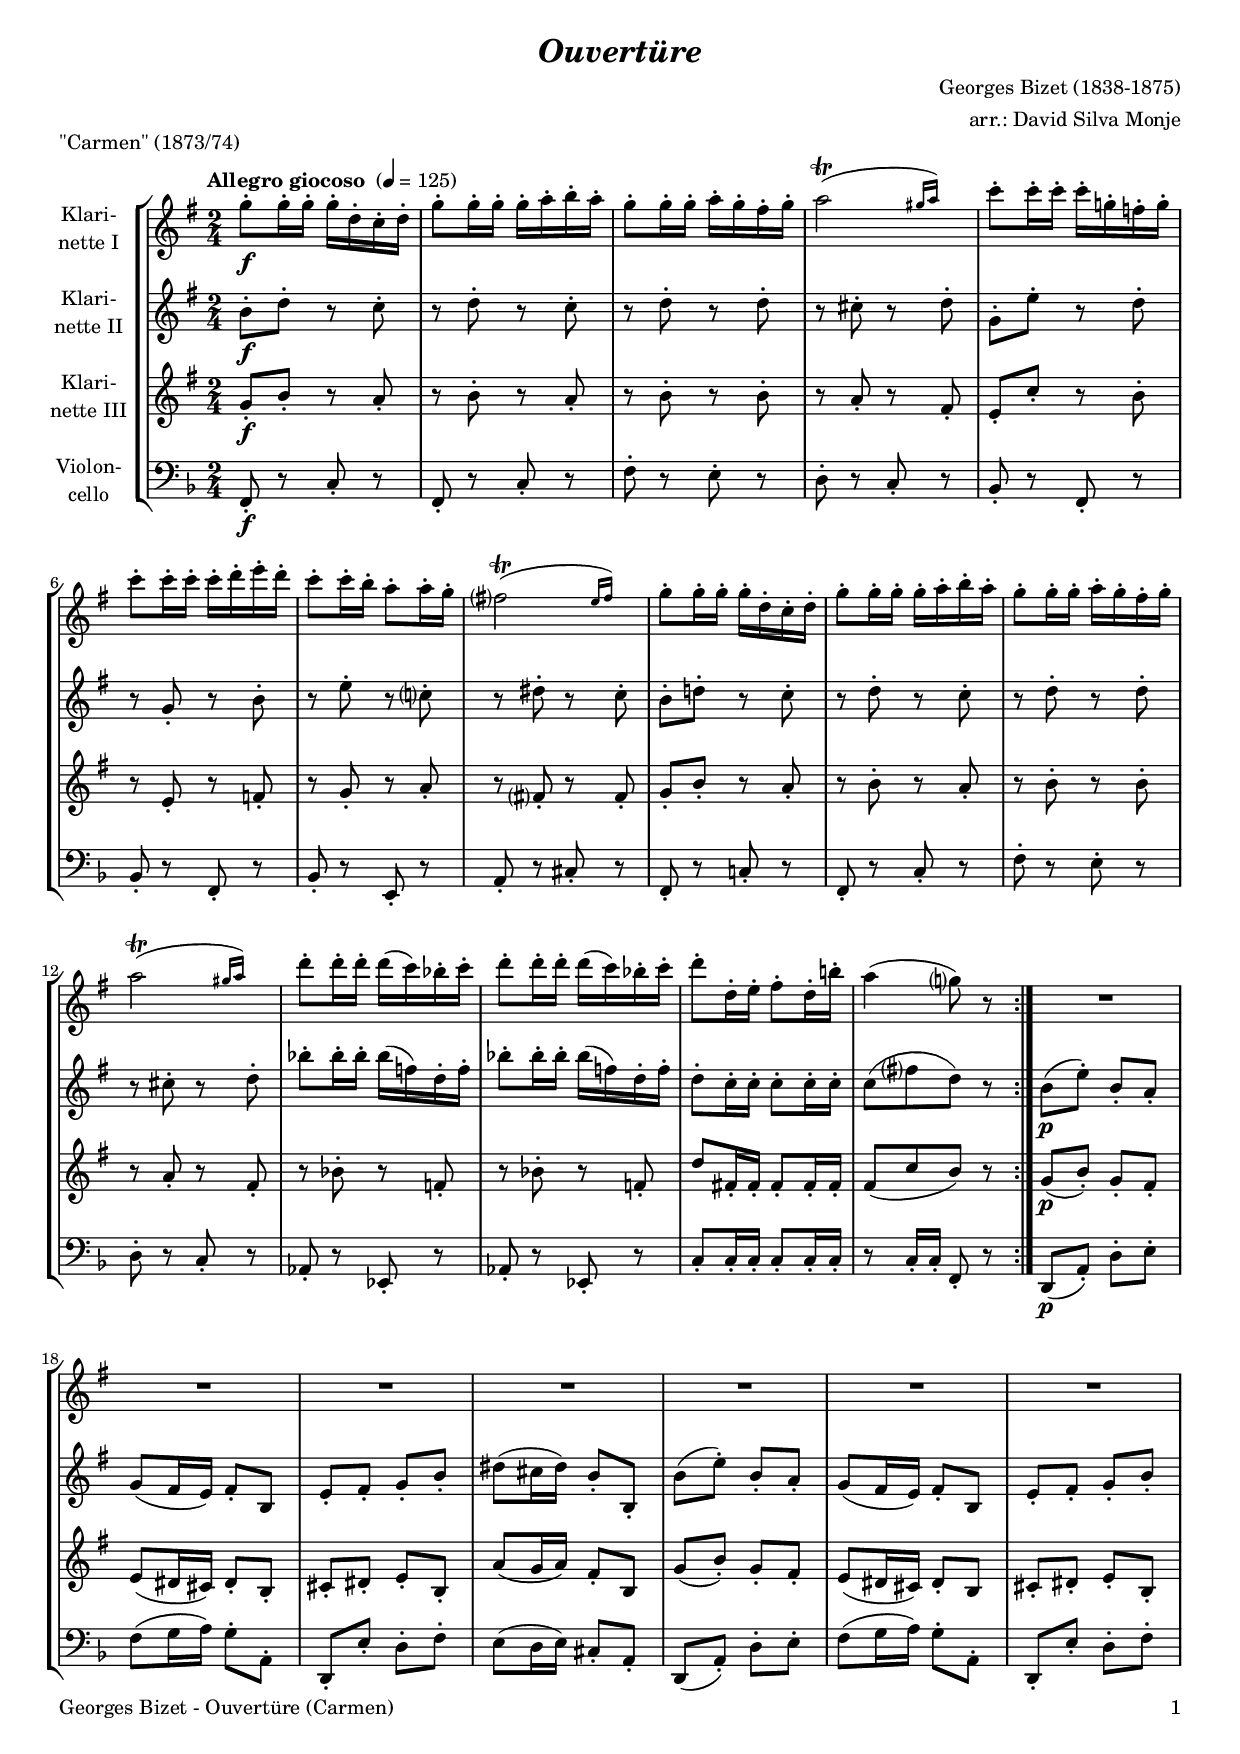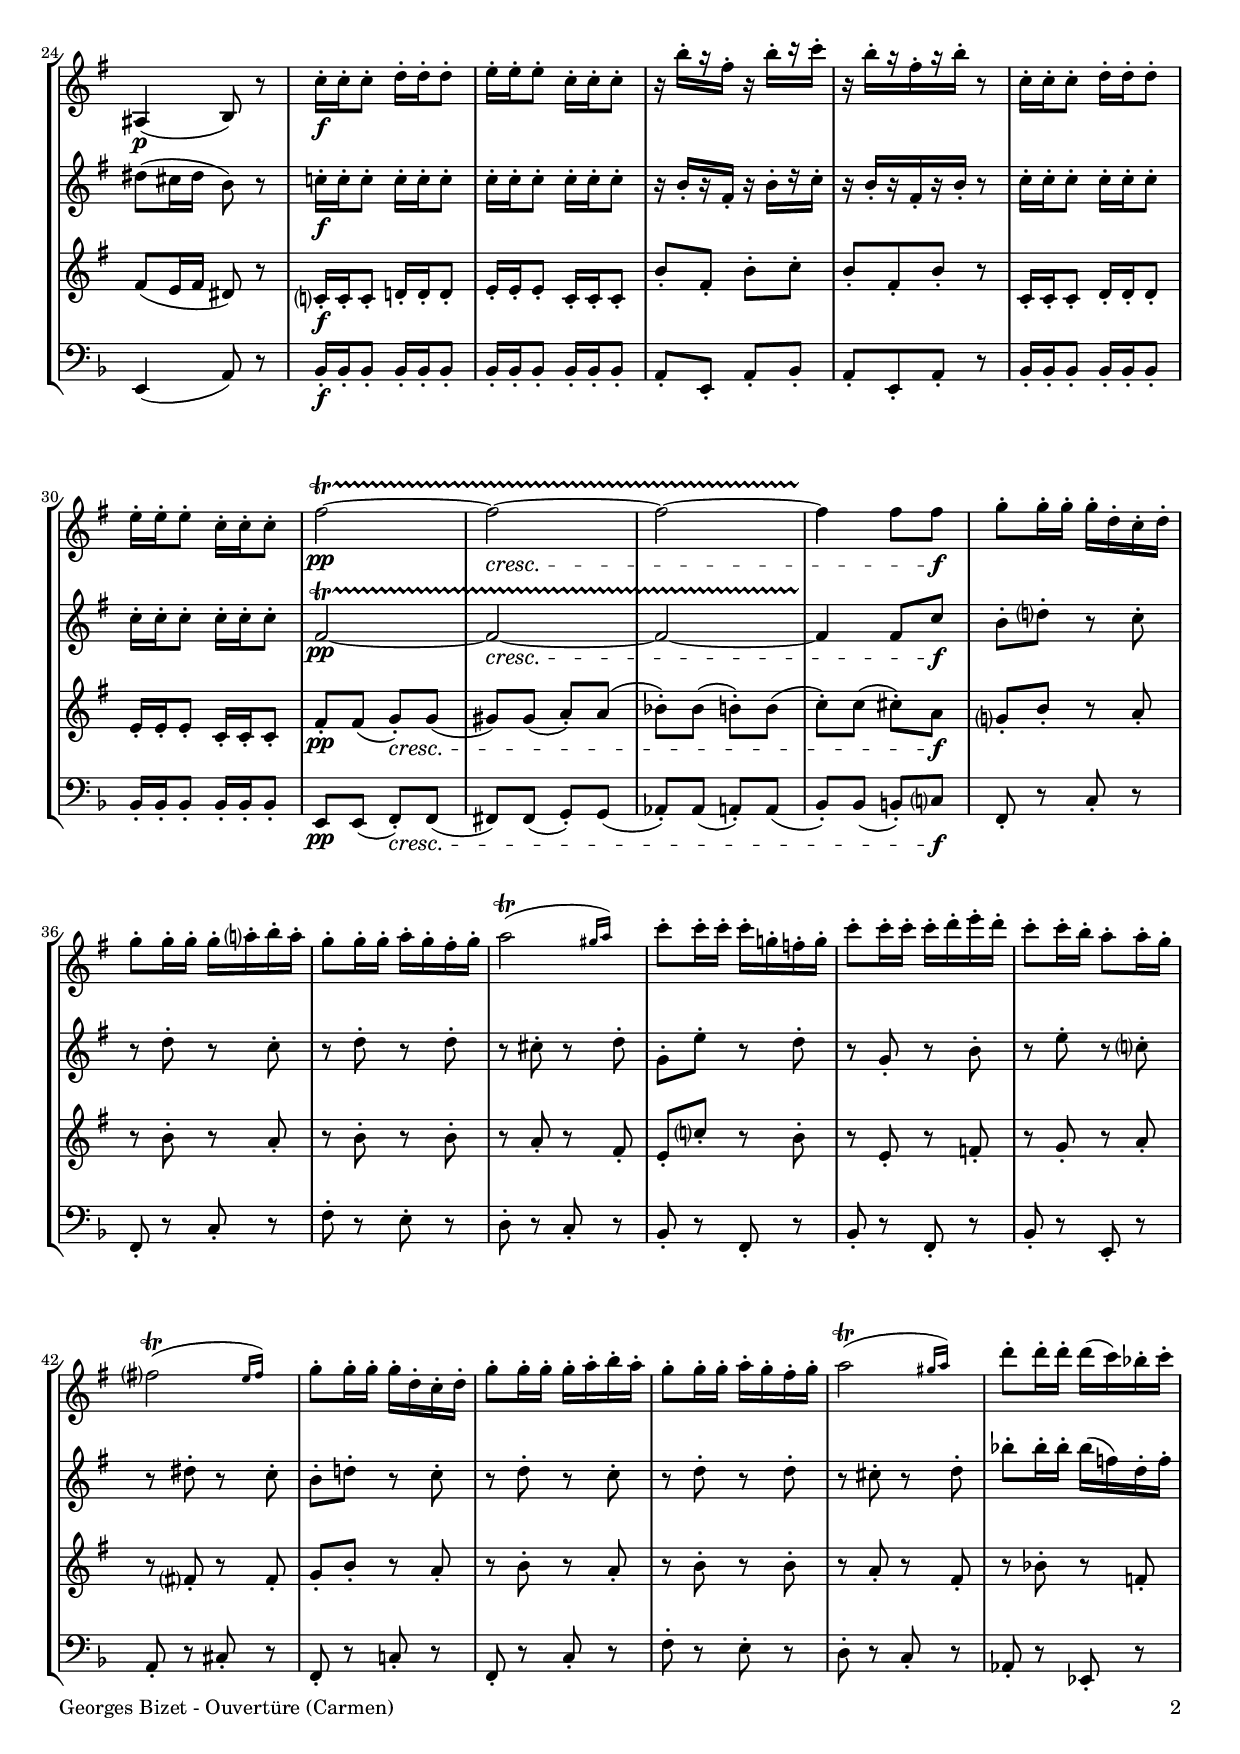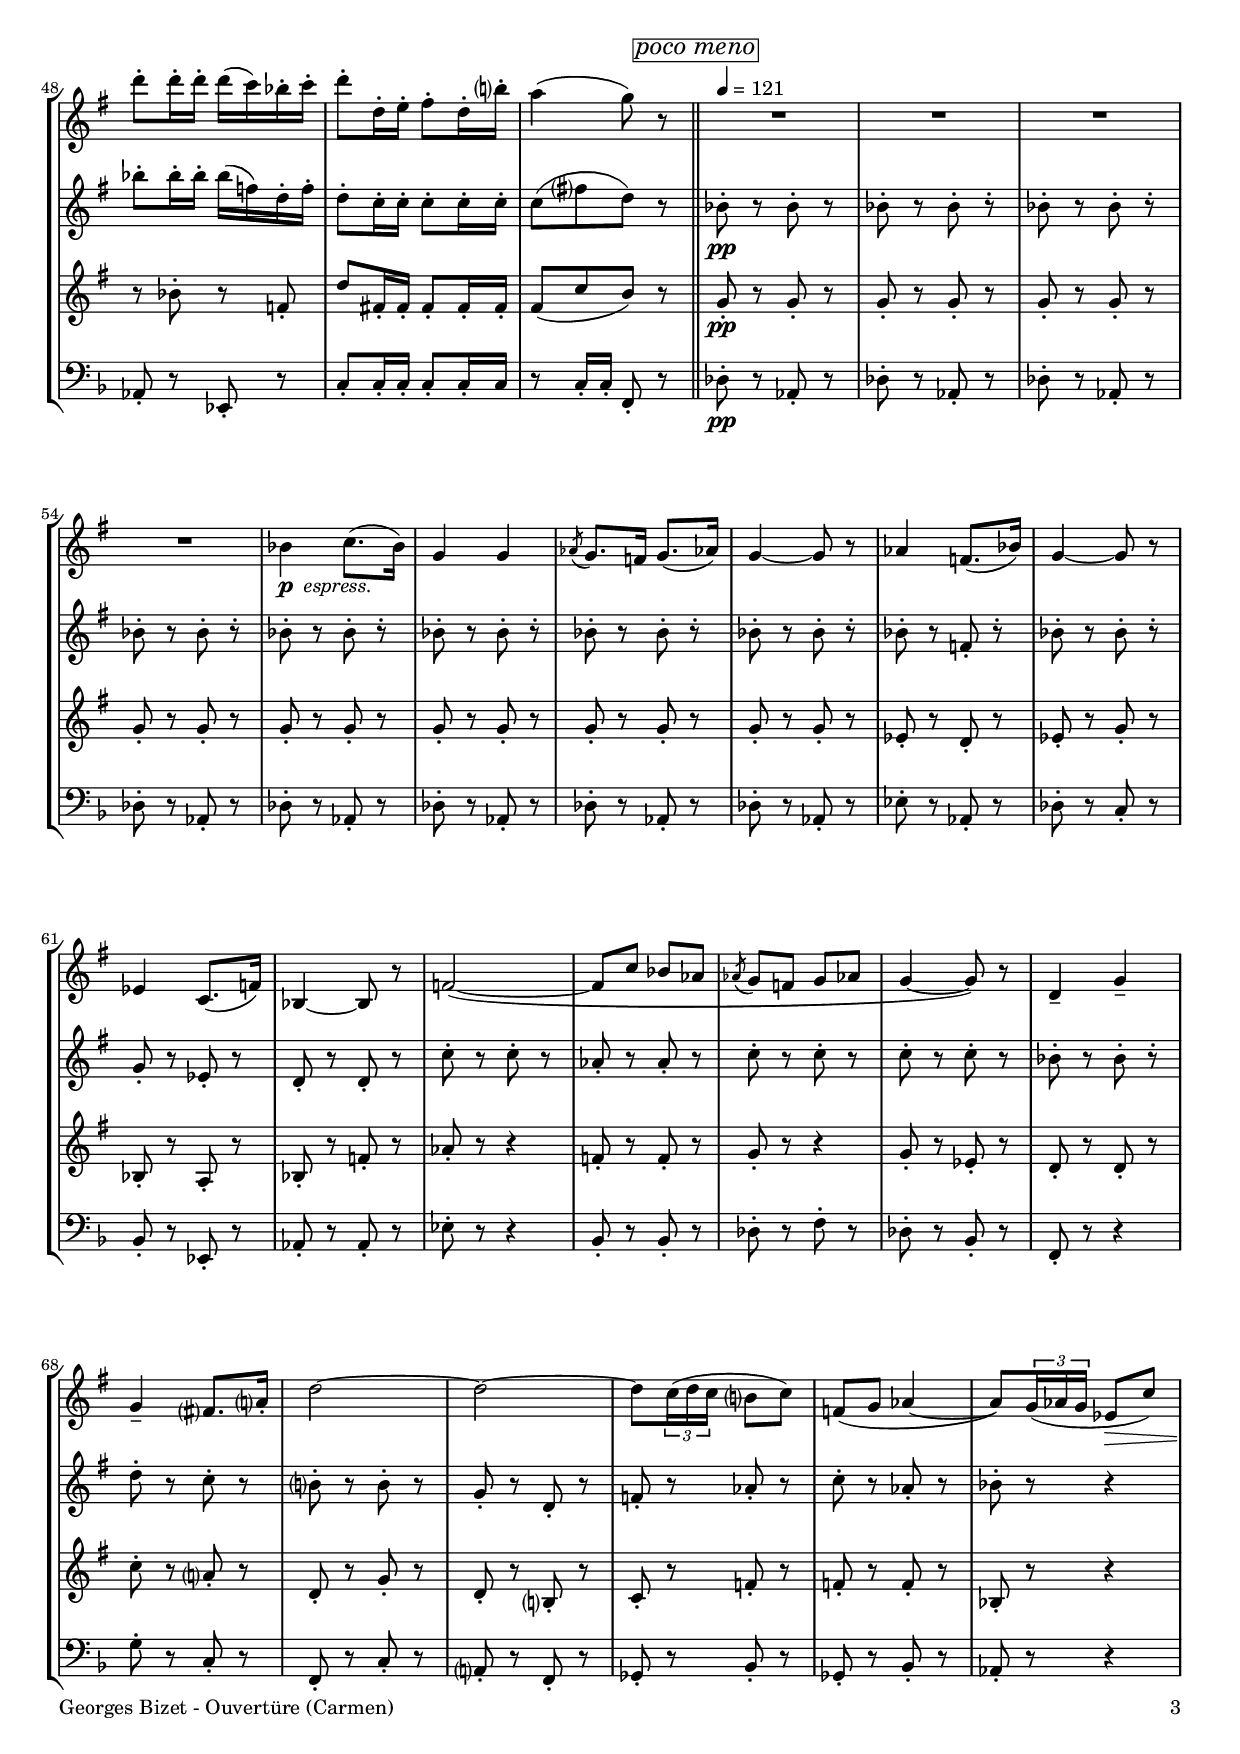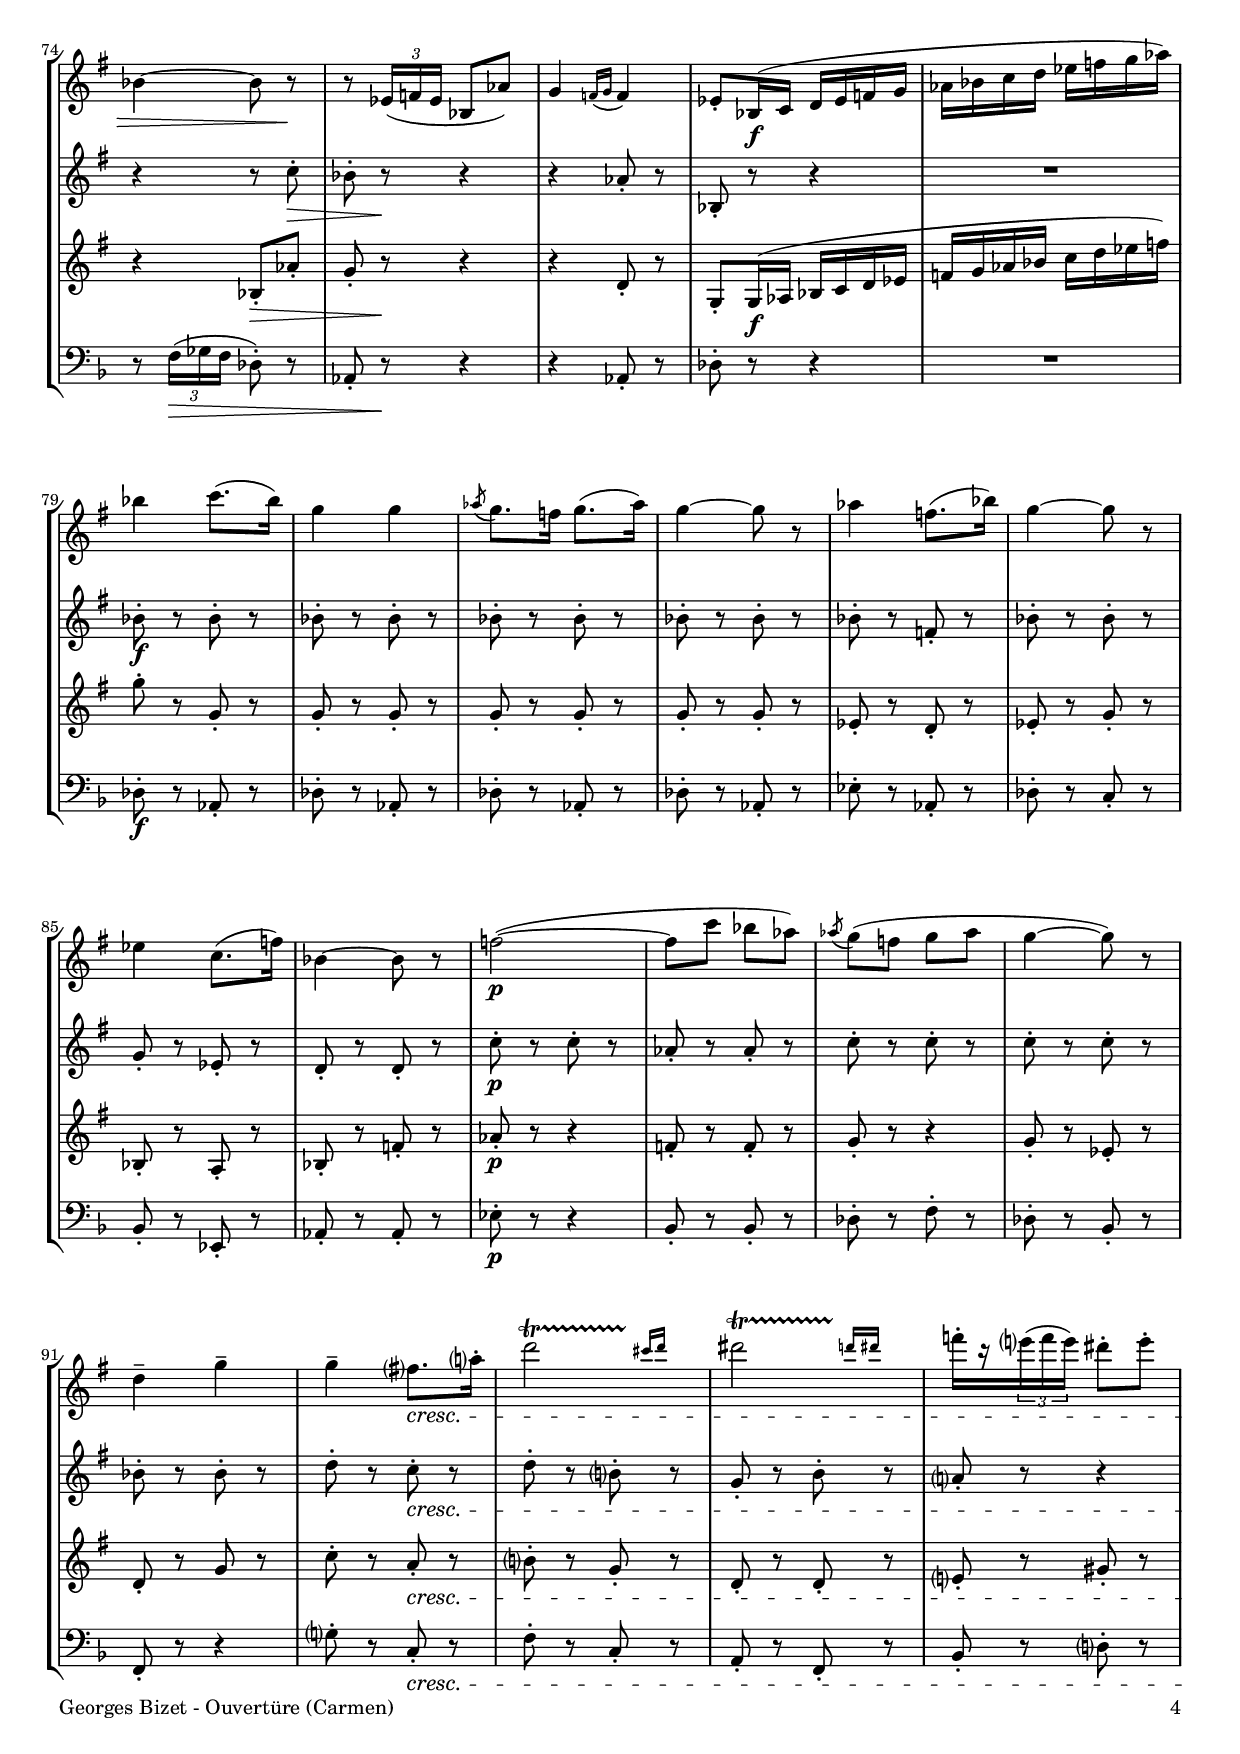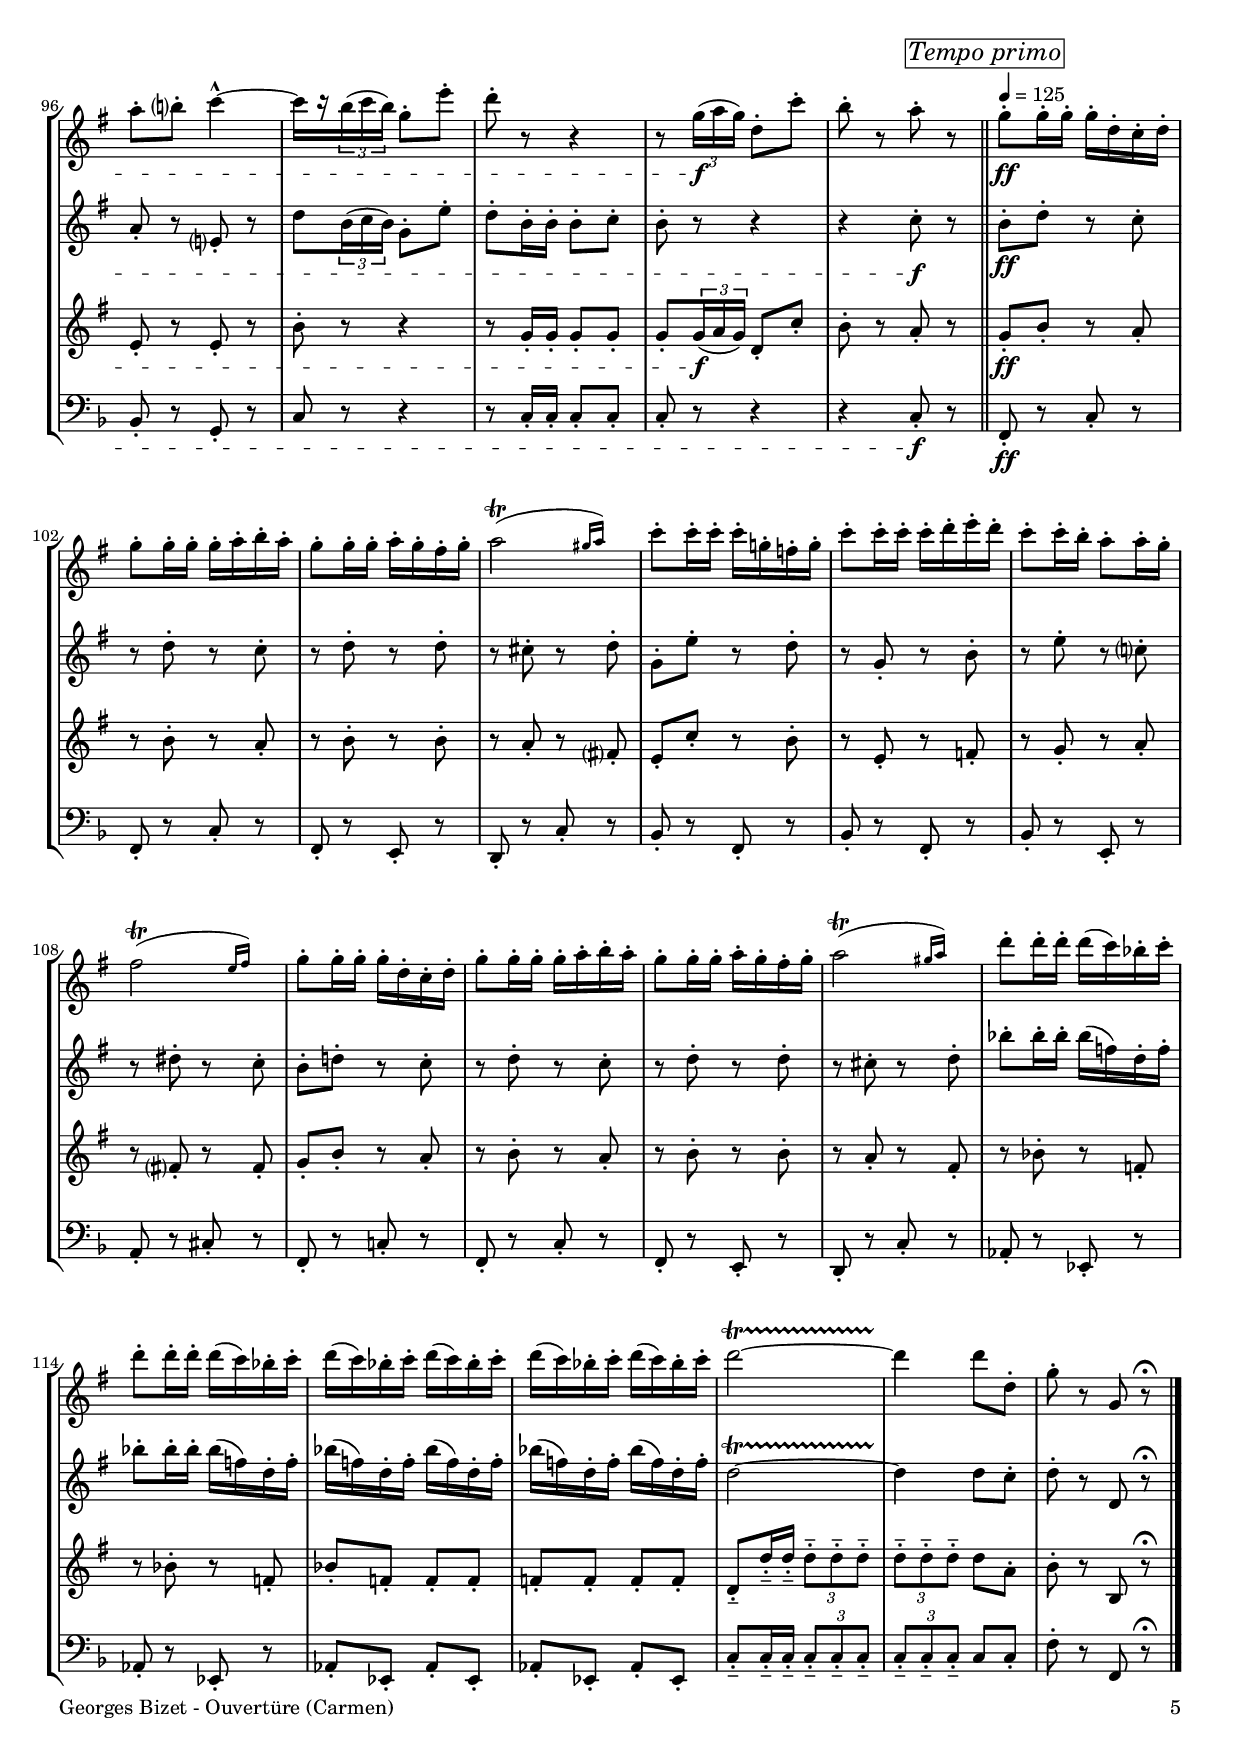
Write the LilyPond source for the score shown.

\version "2.18.2"
\include "deutsch.ly"
  
#(set-global-staff-size 17.5)

\header {
  title     = \markup \bold \italic "Ouvertüre"
  composer  = "Georges Bizet (1838-1875)"
  arranger  = "arr.: David Silva Monje"
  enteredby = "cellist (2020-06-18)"
  piece     = "\"Carmen\" (1873/74)"
}

voiceconsts = {
  \key g \major
  \time 2/4
  \clef "treble"
%  \numericTimeSignature
  \compressFullBarRests
  % Set default beaming for all staves
  \set Timing.beamExceptions = #'()
  \set Timing.baseMoment     = #(ly:make-moment 1 4)
  \set Timing.beatStructure  = #'(1 1 1)
  \tempo "Allegro giocoso " 4=125
}

micl = "clarinet"
mifl = "flute"
miob = "oboe"
mifh = "french horn"
misx = "tenor sax"
mist = "string ensemble 1"
%miba = "cello"
miba = "bassoon"

boxa = { \bar "||" \mark \markup \box \italic "poco meno"   \tempo 4=121 }
boxb = { \bar "||" \mark \markup \box \italic "Tempo primo" \tempo 4=125 }

pesp = \markup { \dynamic p \italic " espress." }

va = \relative c''' {
  \voiceconsts

  \repeat volta 2 {
    g8-.\f g16-. g-. g-. d-. c-. d-.
    g8-. g16-. g-. g-. a-. h-. a-.
    g8-. g16-. g-. a-. g-. fis-. g-.
    \afterGrace a2(\trill { gis16[ a]) }
    c8-. c16-. c-. c-. g!-. f-. g-.

    c8-. c16-. c-. c-. d-. e-. d-.
    c8-. c16-. h-. a8-. a16-. g-.
    \afterGrace fis?2(\trill { e16[ fis]) }
    g8-. g16-. g-. g-. d-. c-. d-.
    g8-. g16-. g-. g-. a-. h-. a-.
    g8-. g16-. g-. a-. g-. fis-. g-.

    \afterGrace a2(\trill { gis16[ a]) }
    d8-. d16-. d-. d( c) b-. c-.
    d8-. d16-. d-. d( c) b-. c-.
    d8-. d,16-. e-. fis8-. d16-. h'!-.
    a4( g?8) r
  }
  R2*7

  ais,,4(\p h8) r
  c'16-.\f c-. c8-. d16-. d-. d8-.
  e16-. e-. e8-. c16-. c-. c8-.
  r16 h'[-. r fis]-. r h[-. r c]-.
  r h[-. r fis-. r h]-. r8
  c,16-. c-. c8-. d16-. d-. d8-.

  e16-. e-. e8-. c16-. c-. c8-.
  fis2~\startTrillSpan\pp
  fis~\cresc
  fis~
  fis4\stopTrillSpan fis8 fis\f
  g-. g16-. g-. g-. d-. c-. d-.
  g8-. g16-. g-. g-. a?-. h-. a-.

  g8-. g16-. g-. a-. g-. fis-. g-.
  \afterGrace a2(\trill { gis16[ a]) }
  c8-. c16-. c-. c-. g!-. f-. g-.
  c8-. c16-. c-. c-. d-. e-. d-.
  c8-. c16-. h-. a8-. a16-. g-.
  \afterGrace fis?2(\trill { e16[ fis]) }

  g8-. g16-. g-. g-. d-. c-. d-.
  g8-. g16-. g-. g-. a-. h-. a-.
  g8-. g16-. g-. a-. g-. fis-. g-.
  \afterGrace a2(\trill { gis16[ a]) }
  d8-. d16-. d-. d( c) b-. c-.

  d8-. d16-. d-. d( c) b-. c-.
  d8-. d,16-. e-. fis8-. d16-. h'?-.
  a4( g8) r \boxa
  R2*4

  b,4_\pesp c8.( b16)
  g4 g
  \acciaccatura as8 g8. f16 g8.( as!16)
  g4~ g8 r
  as4 f8.( b16)
  g4~ g8 r
  es4 c8.( f16)
  b,4~ b8 r
  f'2(~

  f8 c' b as
  \acciaccatura as g f g as!
  g4~ g8) r
  d4-- g--
  g-- fis?8. a?16-.
  d2~ d~
  d8 \tuplet 3/2 8 { c16( d c } h?8 c)

  f,( g as4~
  as8) \tuplet 3/2 8 { g16( as g } es8\> c')
  b4~ b8 r\!
  r \tuplet 3/2 8 { es,16( f es } b8 as')
  g4 \appoggiatura { f16[ g] } f4
  es8-. b16(\f c d es f g

  as b c d es f g as)
  b4 c8.( b16)
  g4 g
  \acciaccatura as8 g8. f16 g8.( as16)
  g4~ g8 r
  as4 f8.( b16)
  g4~ g8 r

  es4 c8.( f16)
  b,4~ b8 r
  f'2(~\p
  f8 c' b as)
  \acciaccatura as g( f g as
  g4~ g8) r
  d4-- g--
  g-- fis?8.\cresc a?16-.

  \afterGrace d2\startTrillSpan { cis16[\stopTrillSpan d] } 
  \afterGrace dis2\startTrillSpan { d16[\stopTrillSpan dis] }
  f[-. r \tuplet 3/2 8 { e?( f e)] } dis8-. e-.
  a,-. h?-. c4~-^
  c16[ r \tuplet 3/2 8 { h( c h)] } g8-. e'-.
  d-. r r4

  r8 \tuplet 3/2 8 { g,16(\f a g) } d8-. c'-.
  h-. r a-. r \boxb
  g-.\ff g16-. g-. g-. d-. c-. d-.
  g8-. g16-. g-. g-. a-. h-. a-.
  g8-. g16-. g-. a-. g-. fis-. g-.
  \afterGrace a2(\trill { gis16[ a]) }

  c8-. c16-. c-. c-. g!-. f-. g-.
  c8-. c16-. c-. c-. d-. e-. d-.
  c8-. c16-. h-. a8-. a16-. g-.
  \afterGrace fis2(\trill { e16[ fis]) }
  g8-. g16-. g-. g-. d-. c-. d-.
  
  g8-. g16-. g-. g-. a-. h-. a-.
  g8-. g16-. g-. a-. g-. fis-. g-.
  \afterGrace a2(\trill { gis16[ a]) }
  d8-. d16-. d-. d( c) b-. c-.
  d8-. d16-. d-. d( c) b-. c-.

  d( c) b-. c-. d( c) b-. c-.
  d( c) b-. c-. d( c) b-. c-.
  d2~\startTrillSpan
  d4\stopTrillSpan d8 d,-.
  g-. r g, r\fermata \bar "|."
}

vb = \relative c'' {
  \voiceconsts

  \repeat volta 2 {
    h8-.\f d-. r c-.
    r d-. r c-.
    r d-. r d-.
    r cis-. r d-.
    g,-. e'-. r d-.
    r g,-. r h-.
    r e-. r c?-.
    r dis-. r c-.

    h-. d!-. r c-.
    r d-. r c-.
    r d-. r d-.
    r cis-. r d-.
    b'-. b16-. b-. b( f) d-. f-.
    b8-. b16-. b-. b( f) d-. f-.

    d8-. c16-. c-. c8-. c16-. c-.
    c8([ fis? d]) r
  }
  h(\p e)-. h-. a-.
  g( fis16 e) fis8-. h,
  e-. fis-. g-. h-.
  dis( cis16 dis) h8-. h,-.
  h'( e)-. h-. a-.

  g( fis16 e) fis8-. h,
  e-. fis-. g-. h-.
  dis( cis16 dis h8) r
  c!16-.\f c-. c8-. c16-. c-. c8-.
  c16-. c-. c8-. c16-. c-. c8-.
  r16 h[-. r fis]-. r h[-. r c]-.

  r h[-. r fis-. r h]-. r8
  c16-. c-. c8-. c16-. c-. c8-.
  c16-. c-. c8-. c16-. c-. c8-.
  fis,2~\pp\startTrillSpan
  fis~\cresc
  fis~
  fis4\stopTrillSpan fis8 c'\f
  h-. d?-. r c-.

  r d-. r c-.
  r d-. r d-.
  r cis-. r d-.
  g,-. e'-. r d-.
  r g,-. r h-.
  r e-. r c?-.
  r dis-. r c-.
  h-. d!-. r c-.

  r d-. r c-.
  r d-. r d-.
  r cis-. r d-.
  b'-. b16-. b-. b( f) d-. f-.
  b8-. b16-. b-. b( f) d-. f-.
  d8-. c16-. c-. c8-. c16-. c-.

  c8([ fis? d]) r \boxa
  b-.\pp r b-. r
  b-. r b-. r-.
  b-. r b-. r-.
  b-. r b-. r-.
  b-. r b-. r-.
  b-. r b-. r-.
  b-. r b-. r-.
  
  b-. r b-. r-.
  b-. r f-. r-.
  b-. r b-. r-.
  g-. r es-. r
  d-. r d-. r
  c'-. r c-. r
  as-. r as-. r
  c-. r c-. r

  c-. r c-. r
  b-. r b-. r-.
  d-. r c-. r
  h?-. r h-. r
  g-. r d-. r
  f-. r as-. r
  c-. r as-. r
  b-. r r4

  r r8 c-.\>
  b-. r\! r4
  r as8-. r
  b,-. r r4
  R2
  b'8-.\f r b-. r
  b-. r b-. r
  b-. r b-. r
  
  b-. r b-. r
  b-. r f-. r
  b-. r b-. r
  g-. r es-. r
  d-. r d-. r
  c'-.\p r c-. r
  as-. r as-. r
  c-. r c-. r

  c-. r c-. r
  b-. r b-. r
  d-. r c-.\cresc r
  d-. r h?-. r
  g-. r h-. r
  a?-. r r4
  a8-. r e?-. r
  d'[ \tuplet 3/2 8 { h16( c h)] } g8-. e'-.

  d-. h16-. h-. h8-. c-.
  h-. r r4
  r c8-.\f r \boxb
  h-.\ff d-. r c-.
  r d-. r c-.
  r d-. r d-.
  r cis-. r d-.

  g,-. e'-. r d-.
  r g,-. r h-.
  r e-. r c?-.
  r dis-. r c-.
  h-. d!-. r c-.
  r d-. r c-.

  r d-. r d-.
  r cis-. r d-.
  b'-. b16-. b-. b( f) d-. f-.
  b8-. b16-. b-. b( f) d-. f-.

  b( f) d-. f-. b( f) d-. f-.
  b( f) d-. f-. b( f) d-. f-.
  d2~\startTrillSpan
  d4\stopTrillSpan d8 c-.
  d-. r d, r\fermata \bar "|."
}

vc = \relative c'' {
  \voiceconsts

  \repeat volta 2 {
    g8-.\f h-. r a-.
    r h-. r a-.
    r h-. r h-.
    r a-. r fis-.
    e-. c'-. r h-.
    r e,-. r f-.
    r g-. r a-.

    r fis?-. r fis-.
    g-. h-. r a-.
    r h-. r a-.
    r h-. r h-.
    r a-. r fis-.
    r b-. r f-.
    r b-. r f-.

    d' fis,!16-. fis-. fis8-. fis16-. fis-.
    fis8([ c' h]) r
  }
  g(\p h)-. g-. fis-.
  e( dis16 cis) dis8-. h-.
  cis-. dis-. e-. h-.
  a'( g16 a) fis8-. h,
  g'( h)-. g-. fis-.

  e( dis16 cis) dis8-. h
  cis-. dis-. e-. h-.
  fis'( e16 fis dis8) r
  c?16-.\f c-. c8-. d!16-. d-. d8-.
  e16-. e-. e8-. c16-. c-. c8-.
  h'-. fis-. h-. c-.
  h[-. fis-. h]-. r

  c,16-. c-. c8-. d16-. d-. d8-.
  e16-. e-. e8-. c16-. c-. c8-.
  fis-.\pp fis( g)-.\cresc g(
  gis) gis( a)-. a(
  b)-. b( h)-. h(
  c)-. c( cis)-. a\f
  g?-. h-. r a-.

  r h-. r a-.
  r h-. r h-.
  r a-. r fis-.
  e-. c'?-. r h-.
  r e,-. r f-.
  r g-. r a-.
  r fis?-. r fis-.

  g-. h-. r a-.
  r h-. r a-.
  r h-. r h-.
  r a-. r fis-.
  r b-. r f-.
  r b-. r f-.
  d' fis,!16-. fis-. fis8-. fis16-. fis-.

  fis8([ c' h]) r \boxa
  g-.\pp r g-. r
  g-. r g-. r
  g-. r g-. r
  g-. r g-. r
  g-. r g-. r
  g-. r g-. r
  
  g-. r g-. r
  g-. r g-. r
  es-. r d-. r
  es-. r g-. r
  b,-. r a-. r
  b-. r f'-. r
  as-. r r4
  f8-. r f-. r

  g-. r r4
  g8-. r es-. r
  d-. r d-. r
  c'-. r a?-. r
  d,-. r g-. r
  d-. r h?-. r
  c-. r f-. r
  f-. r f-. r

  b,-. r r4
  r b8-.\> as'-.
  g-. r\! r4
  r d8-. r
  g,-. g16(\f as b c d es
  f g as b c d es f)
  g8-. r g,-. r

  g-. r g-. r
  g-. r g-. r
  g-. r g-. r
  es-. r d-. r
  es-. r g-. r
  b,-. r a-. r
  b-. r f'-. r
  as-.\p r r4

  f8-. r f-. r
  g-. r r4
  g8-. r es-. r
  d-. r g r
  c-. r a-.\cresc r
  h?-. r g-. r
  d-. r d-. r
  e?-. r gis-. r

  e-. r e-. r
  h'-. r r4
  r8 g16-. g-. g8-. g-.
  g[-. \tuplet 3/2 8 { g16(\f a g)] } d8-. c'-.
  h-. r a-. r \boxb
  g-.\ff h-. r a-.
  r h-. r a-.

  r h-. r h-.
  r a-. r fis?-.
  e-. c'-. r h-.
  r e,-. r f-.
  r g-. r a-.
  r fis?-. r fis-.
  g-. h-. r a-.

  r h-. r a-.
  r h-. r h-.
  r a-. r fis-.
  r b-. r f-.
  r b-. r f-.

  b-. f-. f-. f-.
  f-. f-. f-. f-.
  d---. d'16---. d---. \tuplet 3/2 4 { d8---. d---. d---. }
  \tuplet 3/2 4 { d---. d---. d---. } d a-.
  h-. r h, r\fermata \bar "|."
}

vd = \relative c {
  \voiceconsts
  \clef "bass"
  
  \repeat volta 2 {
    g8-.\f r d'-. r
    g,-. r d'-. r
    g-. r fis-. r
    e-. r d-. r
    c-. r g-. r
    c-. r g-. r
    c-. r fis,-. r

    h-. r dis-. r
    g,-. r d'!-. r
    g,-. r d'-. r
    g-. r fis-. r
    e-. r d-. r
    b-. r f-. r
    b-. r f-. r

    d'-. d16-. d-. d8-. d16-. d-.
    r8 d16-. d-. g,8-. r
  }
  e(\p h')-. e-. fis-.
  g( a16 h) a8-. h,-.
  e,-. fis'-. e-. g-.
  fis( e16 fis) dis8-. h-.
  e,( h')-. e-. fis-.

  g( a16 h) a8-. h,-.
  e,-. fis'-. e-. g-.
  fis,4( h8) r
  c16-.\f c-. c8-. c16-. c-. c8-.
  c16-. c-. c8-. c16-. c-. c8-.
  h-. fis-. h-. c-.
  h[-. fis-. h]-. r

  c16-. c-. c8-. c16-. c-. c8-.
  c16-. c-. c8-. c16-. c-. c8-.
  fis,\pp fis( g)-.\cresc g(
  gis) gis( a)-. a(
  b)-. b( h)-. h(
  c)-. c( cis)-. d?\f
  g,-. r d'-. r

  g,-. r d'-. r
  g-. r fis-. r
  e-. r d-. r
  c-. r g-. r
  c-. r g-. r
  c-. r fis,-. r
  h-. r dis-. r

  g,-. r d'!-. r
  g,-. r d'-. r
  g-. r fis-. r
  e-. r d-. r
  b-. r f-. r
  b-. r f-. r
  d'-. d16-. d-. d8-. d16-. d

  r8 d16-. d-. g,8-. r \boxa
  es'-.\pp r b-. r
  es-. r b-. r
  es-. r b-. r
  es-. r b-. r
  es-. r b-. r
  es-. r b-. r

  es-. r b-. r
  es-. r b-. r
  f'-. r b,-. r
  es-. r d-. r
  c-. r f,-. r
  b-. r b-. r
  f'-. r r4
  c8-. r c-. r

  es-. r g-. r
  es-. r c-. r
  g-. r r4
  a'8-. r d,-. r
  g,-. r d'-. r h?-. r g-. r
  as-. r c-. r
  as-. r c-. r

  b-. r r4
  r8 \tuplet 3/2 8 { g'16(\> as g } es8)-. r
  b-. r\! r4
  r b8-. r
  es-. r r4
  R2
  es8-.\f r b-. r
  es-. r b-. r

  es-. r b-. r
  es-. r b-. r
  f'-. r b,-. r
  es-. r d-. r
  c-. r f,-. r
  b-. r b-. r
  f'-.\p r r4
  c8-. r c-. r

  es-. r g-. r
  es-. r c-. r
  g-. r r4
  a'?8-. r d,-.\cresc r
  g-. r d-. r
  h-. r g-. r
  c-. r e?-. r
  c-. r a-. r

  d r r4
  r8 d16-. d-. d8-. d-.
  d-. r r4
  r d8-.\f r \boxb
  g,-.\ff r d'-. r
  g,-. r d'-. r
  g,-. r fis-. r

  e-. r d'-. r
  c-. r g-. r
  c-. r g-. r
  c-. r fis,-. r
  h-. r dis-. r
  g,-. r d'!-. r

  g,-. r d'-. r
  g,-. r fis-. r
  e-. r d'-. r
  b-. r f-. r
  b-. r f-. r

  b-. f-. b-. f-.
  b-. f-. b-. f-.
  d'---. d16---. d---. \tuplet 3/2 4 { d8---. d---. d---. }
  \tuplet 3/2 4 { d---. d---. d---. } d d-.
  g-. r g, r\fermata \bar "|."
}


music = \new StaffGroup <<
      \new Staff {
	\set Staff.midiInstrument = \micl
	\set Staff.instrumentName = \markup \center-column { "Klari-" "nette I" }
	\transpose g g { \va }
      }

      \new Staff {
	\set Staff.midiInstrument = \micl
	\set Staff.instrumentName = \markup \center-column { "Klari-" "nette II" }
	\transpose g g { \vb }
      }

      \new Staff {
	\set Staff.midiInstrument = \micl
	\set Staff.instrumentName = \markup \center-column { "Klari-" "nette III" }
	\transpose g g { \vc }
      }

      \new Staff {
	\set Staff.midiInstrument = \miba
	\set Staff.instrumentName = \markup \center-column { "Violon-" "cello" }
	\transpose g f { \vd }
      }
>>

\book {
   \paper {
    print-page-number = ##t
    print-first-page-number = ##t
    ragged-last-bottom = ##f
    oddHeaderMarkup = \markup \null
    evenHeaderMarkup = \markup \null
    oddFooterMarkup = \markup {
      \fill-line {
        \on-the-fly #print-page-number-check-first
        "Georges Bizet - Ouvertüre (Carmen)" \fromproperty #'page:page-number-string
      }
    }
    evenFooterMarkup = \oddFooterMarkup
  } \score {
    \music
    \layout {}
  }

  \score {
    \unfoldRepeats \music

    \midi {
      \context {
        \Score
      }
    }
  }
}